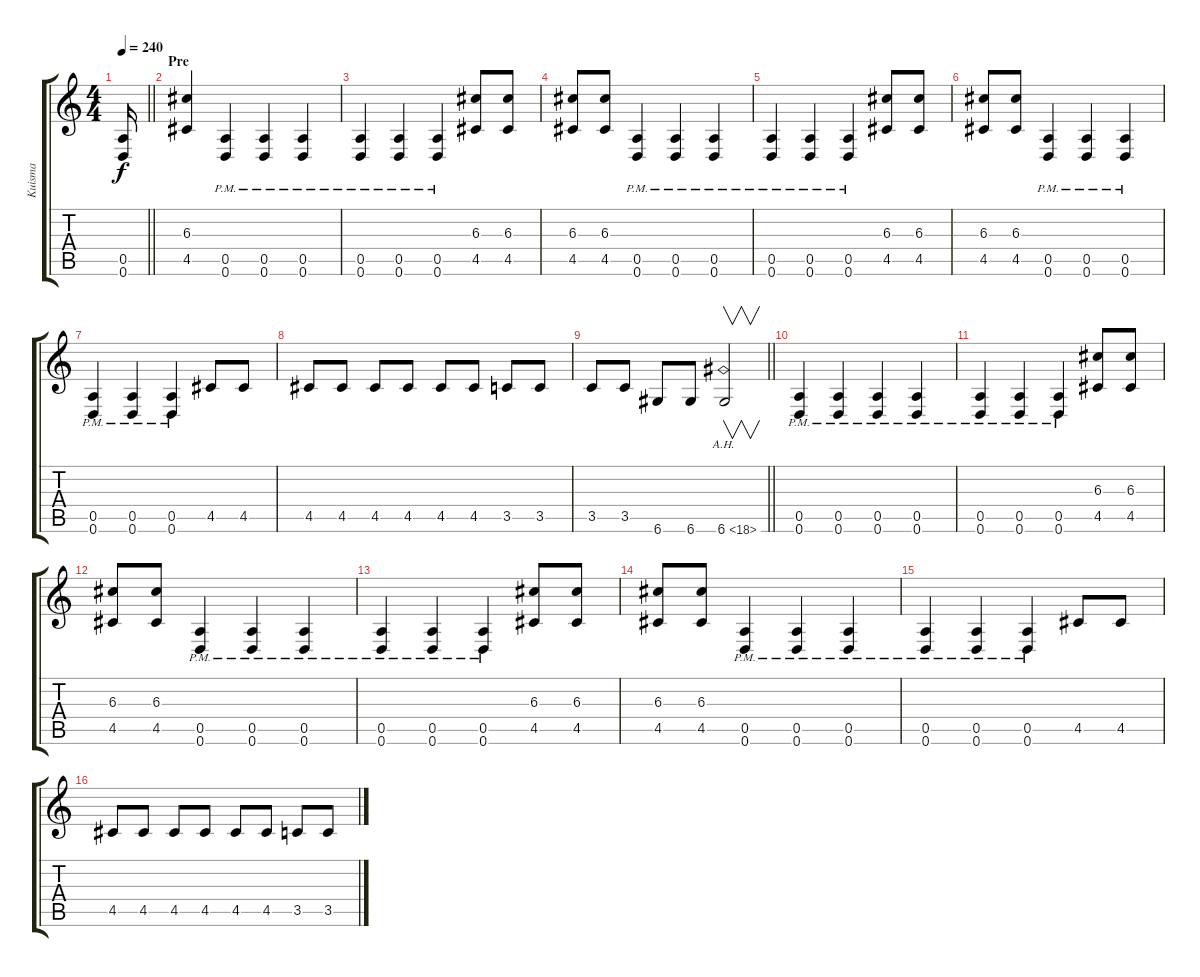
\track ("Kuisma" "Kuisma") {instrument distortionguitar}
\staff {score tabs}
\tuning (E4 B3 G3 D3 A2 D2) {hide}
\ts (4 4)
\tempo 240
\clef g2
\barLineRight lightlight
\ks c
(0.5{t} 0.6{t}).16{dy f} |
\section ("" "Pre")
(6.3 4.5).4 (0.5{pm} 0.6{pm}).4 (0.5{pm} 0.6{pm}).4 (0.5{pm} 0.6{pm}).4 |
(0.5{pm} 0.6{pm}).4 (0.5{pm} 0.6{pm}).4 (0.5{pm} 0.6{pm}).4 (6.3 4.5).8 (6.3 4.5).8 |
(6.3 4.5).8 (6.3 4.5).8 (0.5{pm} 0.6{pm}).4 (0.5{pm} 0.6{pm}).4 (0.5{pm} 0.6{pm}).4 |
(0.5{pm} 0.6{pm}).4 (0.5{pm} 0.6{pm}).4 (0.5{pm} 0.6{pm}).4 (6.3 4.5).8 (6.3 4.5).8 |
(6.3 4.5).8 (6.3 4.5).8 (0.5{pm} 0.6{pm}).4 (0.5{pm} 0.6{pm}).4 (0.5{pm} 0.6{pm}).4 |
(0.5{pm} 0.6{pm}).4 (0.5{pm} 0.6{pm}).4 (0.5{pm} 0.6{pm}).4 4.5.8 4.5.8 |
4.5.8 4.5.8 4.5.8 4.5.8 4.5.8 4.5.8 3.5.8 3.5.8 |
\barLineRight lightlight
3.5.8 3.5.8 6.6.8 6.6.8 6.6{ah 12}.2{v instrument guitarharmonics} |
(0.5{pm} 0.6{pm}).4{instrument distortionguitar} (0.5{pm} 0.6{pm}).4 (0.5{pm} 0.6{pm}).4 (0.5{pm} 0.6{pm}).4 |
(0.5{pm} 0.6{pm}).4 (0.5{pm} 0.6{pm}).4 (0.5{pm} 0.6{pm}).4 (6.3 4.5).8 (6.3 4.5).8 |
(6.3 4.5).8 (6.3 4.5).8 (0.5{pm} 0.6{pm}).4 (0.5{pm} 0.6{pm}).4 (0.5{pm} 0.6{pm}).4 |
(0.5{pm} 0.6{pm}).4 (0.5{pm} 0.6{pm}).4 (0.5{pm} 0.6{pm}).4 (6.3 4.5).8 (6.3 4.5).8 |
(6.3 4.5).8 (6.3 4.5).8 (0.5{pm} 0.6{pm}).4 (0.5{pm} 0.6{pm}).4 (0.5{pm} 0.6{pm}).4 |
(0.5{pm} 0.6{pm}).4 (0.5{pm} 0.6{pm}).4 (0.5{pm} 0.6{pm}).4 4.5.8 4.5.8 |
4.5.8 4.5.8 4.5.8 4.5.8 4.5.8 4.5.8 3.5.8 3.5.8
